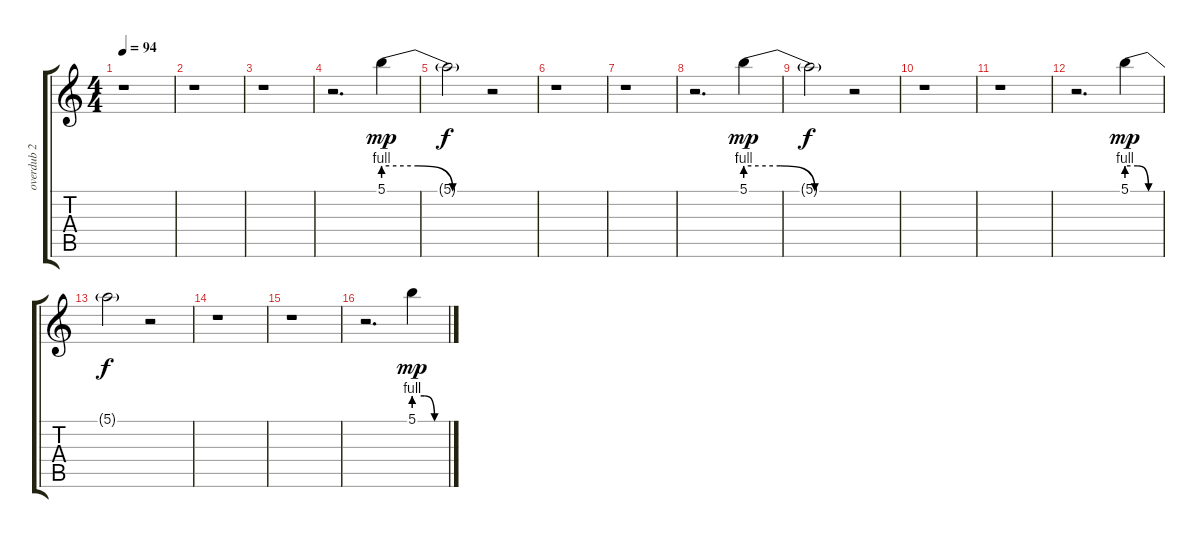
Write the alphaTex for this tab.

\track ("overdub 2" "overdub 2") {instrument distortionguitar}
\staff {score tabs}
\tuning (E4 B3 G3 D3 A2 E2) {hide}
\ts (4 4)
\tempo 94
\clef g2
\ks c
r.1{dy f} |
r.1 |
r.1 |
r.2{d} 5.1{be (custom 0 4 20 4 40 0 60 0)}.4{dy mp} |
5.1{t}.2{dy f} r.2 |
r.1 |
r.1 |
r.2{d} 5.1{be (custom 0 4 20 4 40 0 60 0)}.4{dy mp} |
5.1{t}.2{dy f} r.2 |
r.1 |
r.1 |
r.2{d} 5.1{be (custom 0 4 20 4 40 0 60 0)}.4{dy mp} |
5.1{t}.2{dy f} r.2 |
r.1 |
r.1 |
r.2{d} 5.1{be (custom 0 4 20 4 40 0 60 0)}.4{dy mp}
